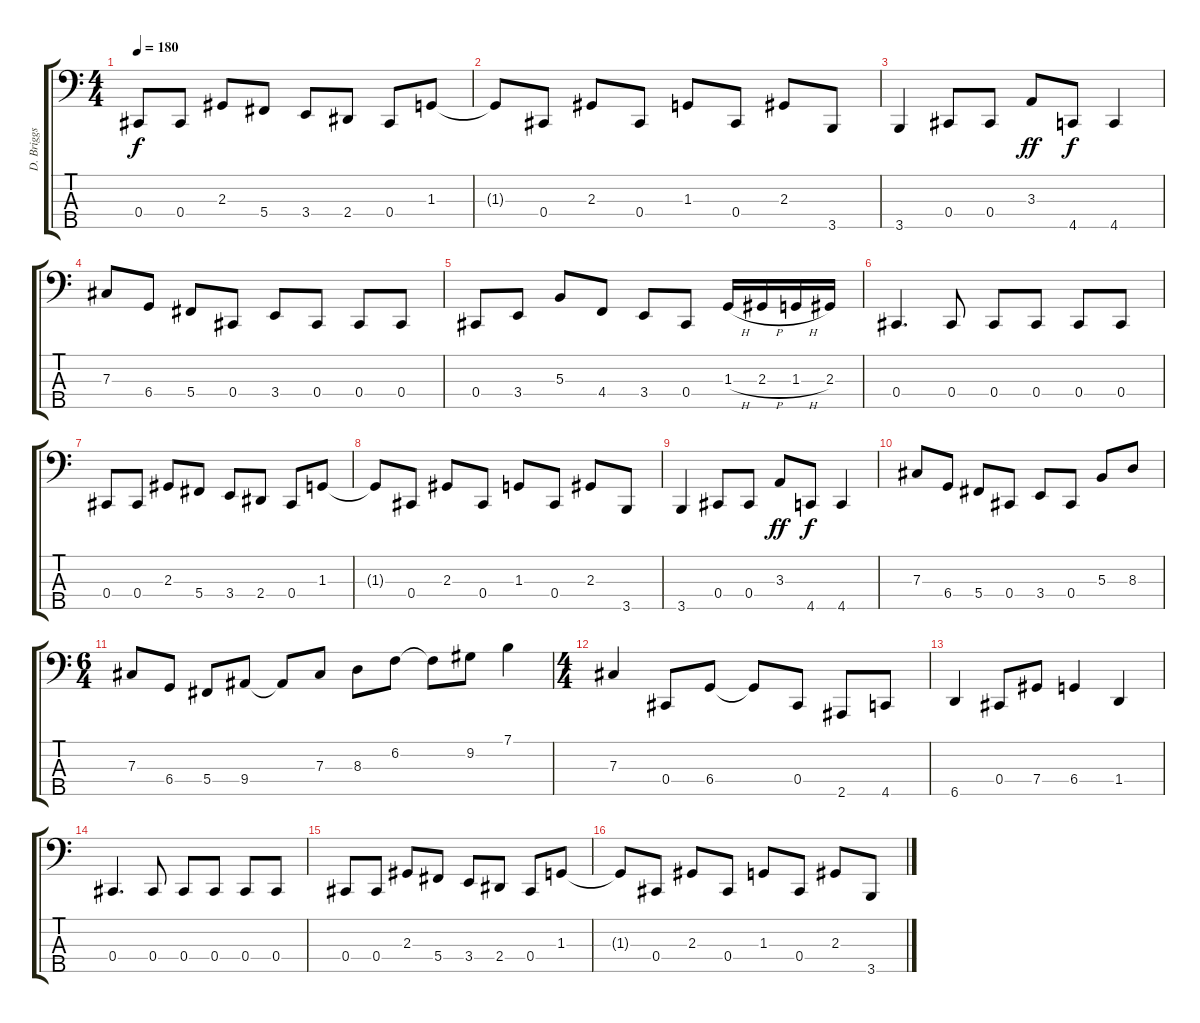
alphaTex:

\track ("D. Briggs Bass" "D. Briggs ") {instrument electricbassfinger}
\staff {score tabs}
\tuning (E2 B1 Gb1 Db1 Ab0) {hide}
\ts (4 4)
\tempo 180
\clef f4
\ks c
0.4.8{dy f} 0.4.8 2.3.8 5.4.8 3.4.8 2.4.8 0.4.8 1.3.8 |
1.3{t}.8 0.4.8 2.3.8 0.4.8 1.3.8 0.4.8 2.3.8 3.5.8 |
3.5.4 0.4.8 0.4.8 3.3.8{dy ff} 4.5.8{dy f} 4.5.4 |
7.3.8 6.4.8 5.4.8 0.4.8 3.4.8 0.4.8 0.4.8 0.4.8 |
0.4.8 3.4.8 5.3.8 4.4.8 3.4.8 0.4.8 1.3{h}.16 2.3{h}.16 1.3{h}.16 2.3.16 |
0.4.4{d} 0.4.8 0.4.8 0.4.8 0.4.8 0.4.8 |
0.4.8 0.4.8 2.3.8 5.4.8 3.4.8 2.4.8 0.4.8 1.3.8 |
1.3{t}.8 0.4.8 2.3.8 0.4.8 1.3.8 0.4.8 2.3.8 3.5.8 |
3.5.4 0.4.8 0.4.8 3.3.8{dy ff} 4.5.8{dy f} 4.5.4 |
7.3.8 6.4.8 5.4.8 0.4.8 3.4.8 0.4.8 5.3.8 8.3.8 |
\ts (6 4)
7.3.8 6.4.8 5.4.8 9.4.8 9.4{t}.8 7.3.8 8.3.8 6.2.8 6.2{t}.8 9.2.8 7.1.4 |
\ts (4 4)
7.3.4 0.4.8 6.4.8 6.4{t}.8 0.4.8 2.5.8 4.5.8 |
6.5.4 0.4.8 7.4.8 6.4.4 1.4.4 |
0.4.4{d} 0.4.8 0.4.8 0.4.8 0.4.8 0.4.8 |
0.4.8 0.4.8 2.3.8 5.4.8 3.4.8 2.4.8 0.4.8 1.3.8 |
1.3{t}.8 0.4.8 2.3.8 0.4.8 1.3.8 0.4.8 2.3.8 3.5.8
